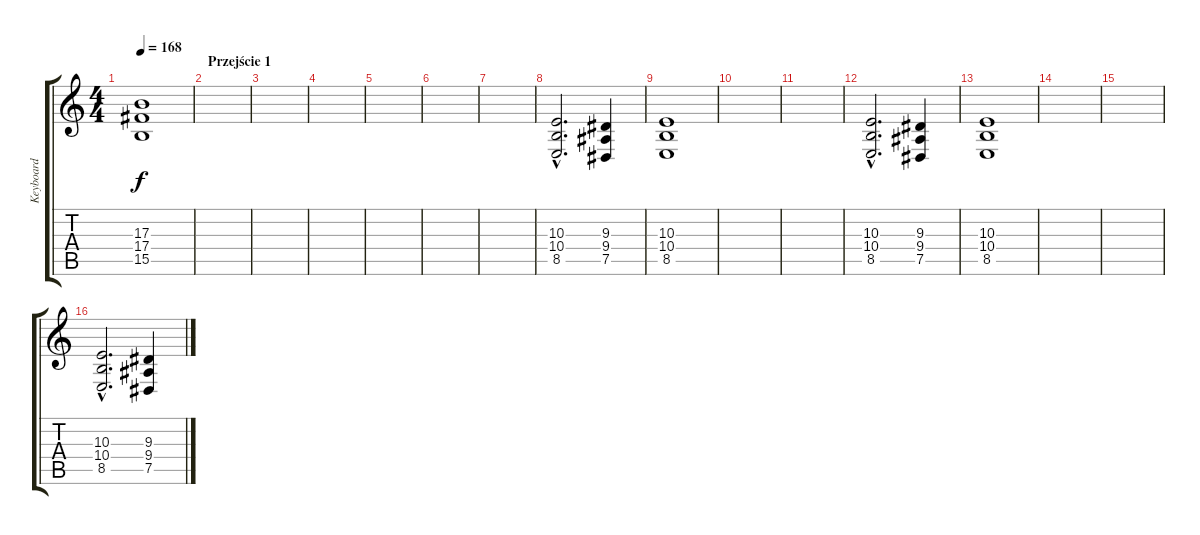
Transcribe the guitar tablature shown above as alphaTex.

\track ("Keyboard" "Keyboard") {instrument pad2warm}
\staff {score tabs}
\tuning (Eb4 Bb3 Gb3 Db3 Ab2 Eb2) {hide}
\ts (4 4)
\tempo 168
\clef g2
\ks c
(17.3{t} 17.4{t} 15.5{t}).1{dy f} |
\section ("" "Przejście 1")
|
|
|
|
|
|
(10.3{hac} 10.4{hac} 8.5{hac}).2{d volume 16 instrument orchestrahit} (9.3 9.4 7.5).4 |
(10.3 10.4 8.5).1 |
|
|
(10.3{hac} 10.4{hac} 8.5{hac}).2{d volume 16 instrument orchestrahit} (9.3 9.4 7.5).4 |
(10.3 10.4 8.5).1 |
|
|
(10.3{hac} 10.4{hac} 8.5{hac}).2{d volume 16 instrument orchestrahit} (9.3 9.4 7.5).4
